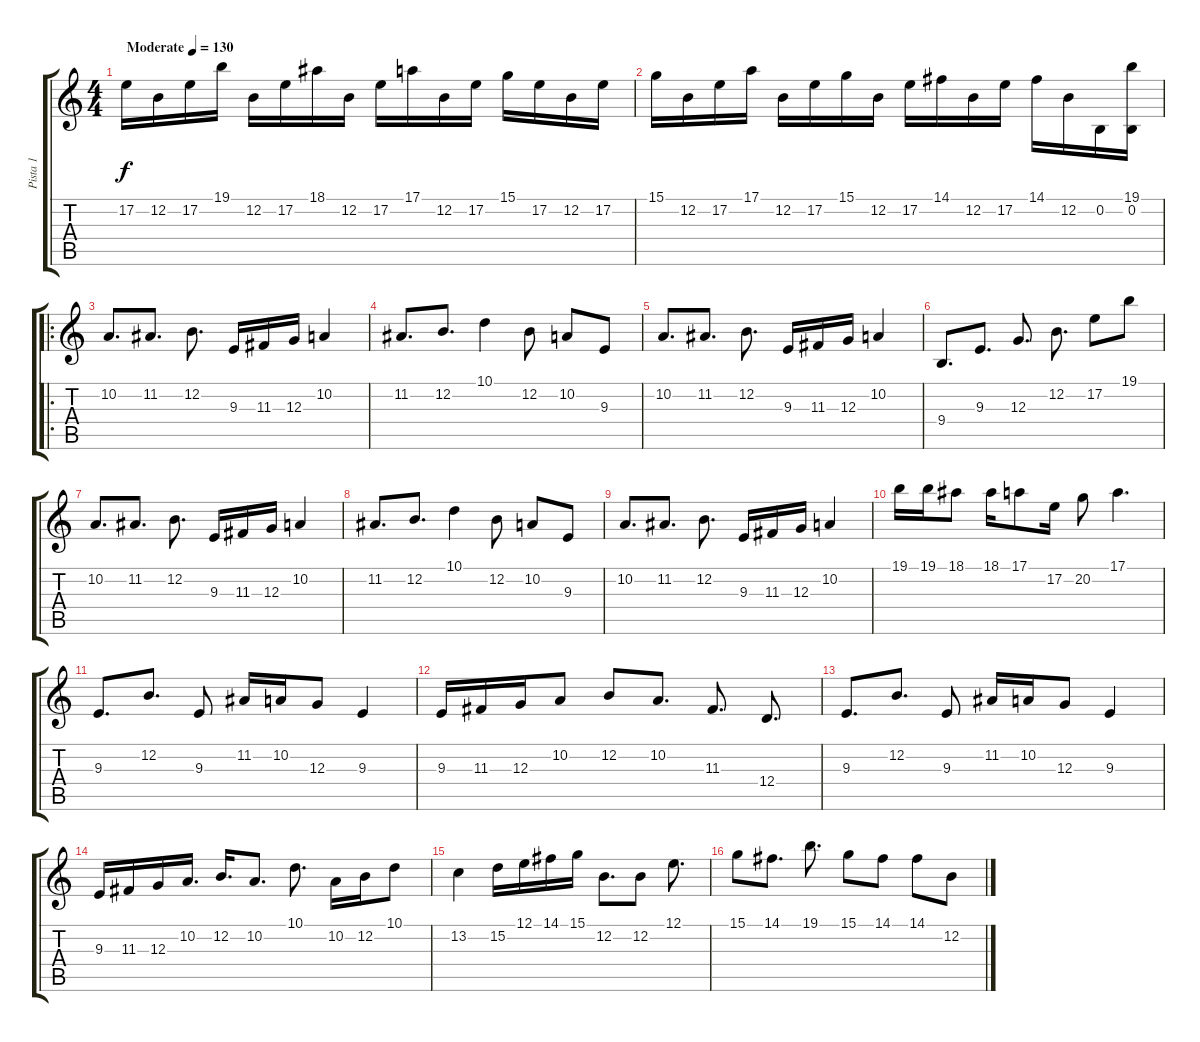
\track ("Pista 1" "Pista 1") {instrument churchorgan}
\staff {score tabs}
\tuning (E4 B3 G3 D3 A2 E2) {hide}
\ts (4 4)
\tempo (130 "Moderate")
\clef g2
\ks c
17.2.16{dy f instrument churchorgan} 12.2.16 17.2.16 19.1.16 12.2.16 17.2.16 18.1.16 12.2.16 17.2.16 17.1.16 12.2.16 17.2.16 15.1.16 17.2.16 12.2.16 17.2.16 |
15.1.16 12.2.16 17.2.16 17.1.16 12.2.16 17.2.16 15.1.16 12.2.16 17.2.16 14.1.16 12.2.16 17.2.16 14.1.16 12.2.16 0.2.16 (19.1 0.2).16 |
\ro
10.2.8{d instrument synthstrings2} 11.2.8{d} 12.2.8{d} 9.3.16 11.3.16 12.3.16 10.2.4 |
11.2.8{d} 12.2.8{d} 10.1.4 12.2.8 10.2.8 9.3.8 |
10.2.8{d} 11.2.8{d} 12.2.8{d} 9.3.16 11.3.16 12.3.16 10.2.4 |
9.4.8{d} 9.3.8{d} 12.3.8{d} 12.2.8{d} 17.2.8 19.1.8 |
10.2.8{d} 11.2.8{d} 12.2.8{d} 9.3.16 11.3.16 12.3.16 10.2.4 |
11.2.8{d} 12.2.8{d} 10.1.4 12.2.8 10.2.8 9.3.8 |
10.2.8{d} 11.2.8{d} 12.2.8{d} 9.3.16 11.3.16 12.3.16 10.2.4 |
19.1.16 19.1.16 18.1.8 18.1.16 17.1.8 17.2.16 20.2.8 17.1.4{d} |
9.3.8{d} 12.2.8{d} 9.3.8 11.2.16 10.2.16 12.3.8 9.3.4 |
9.3.16 11.3.16 12.3.16 10.2.8 12.2.8 10.2.8{d} 11.3.8{d} 12.4.8{d} |
9.3.8{d} 12.2.8{d} 9.3.8 11.2.16 10.2.16 12.3.8 9.3.4 |
9.3.16 11.3.16 12.3.16 10.2.16{d} 12.2.16{d} 10.2.8{d} 10.1.8{d} 10.2.16 12.2.16 10.1.8 |
13.2.4 15.2.16 12.1.16 14.1.16 15.1.16 12.2.8{d} 12.2.8 12.1.8{d} |
15.1.8 14.1.8{d} 19.1.8{d} 15.1.8 14.1.8 14.1.8 12.2.8
